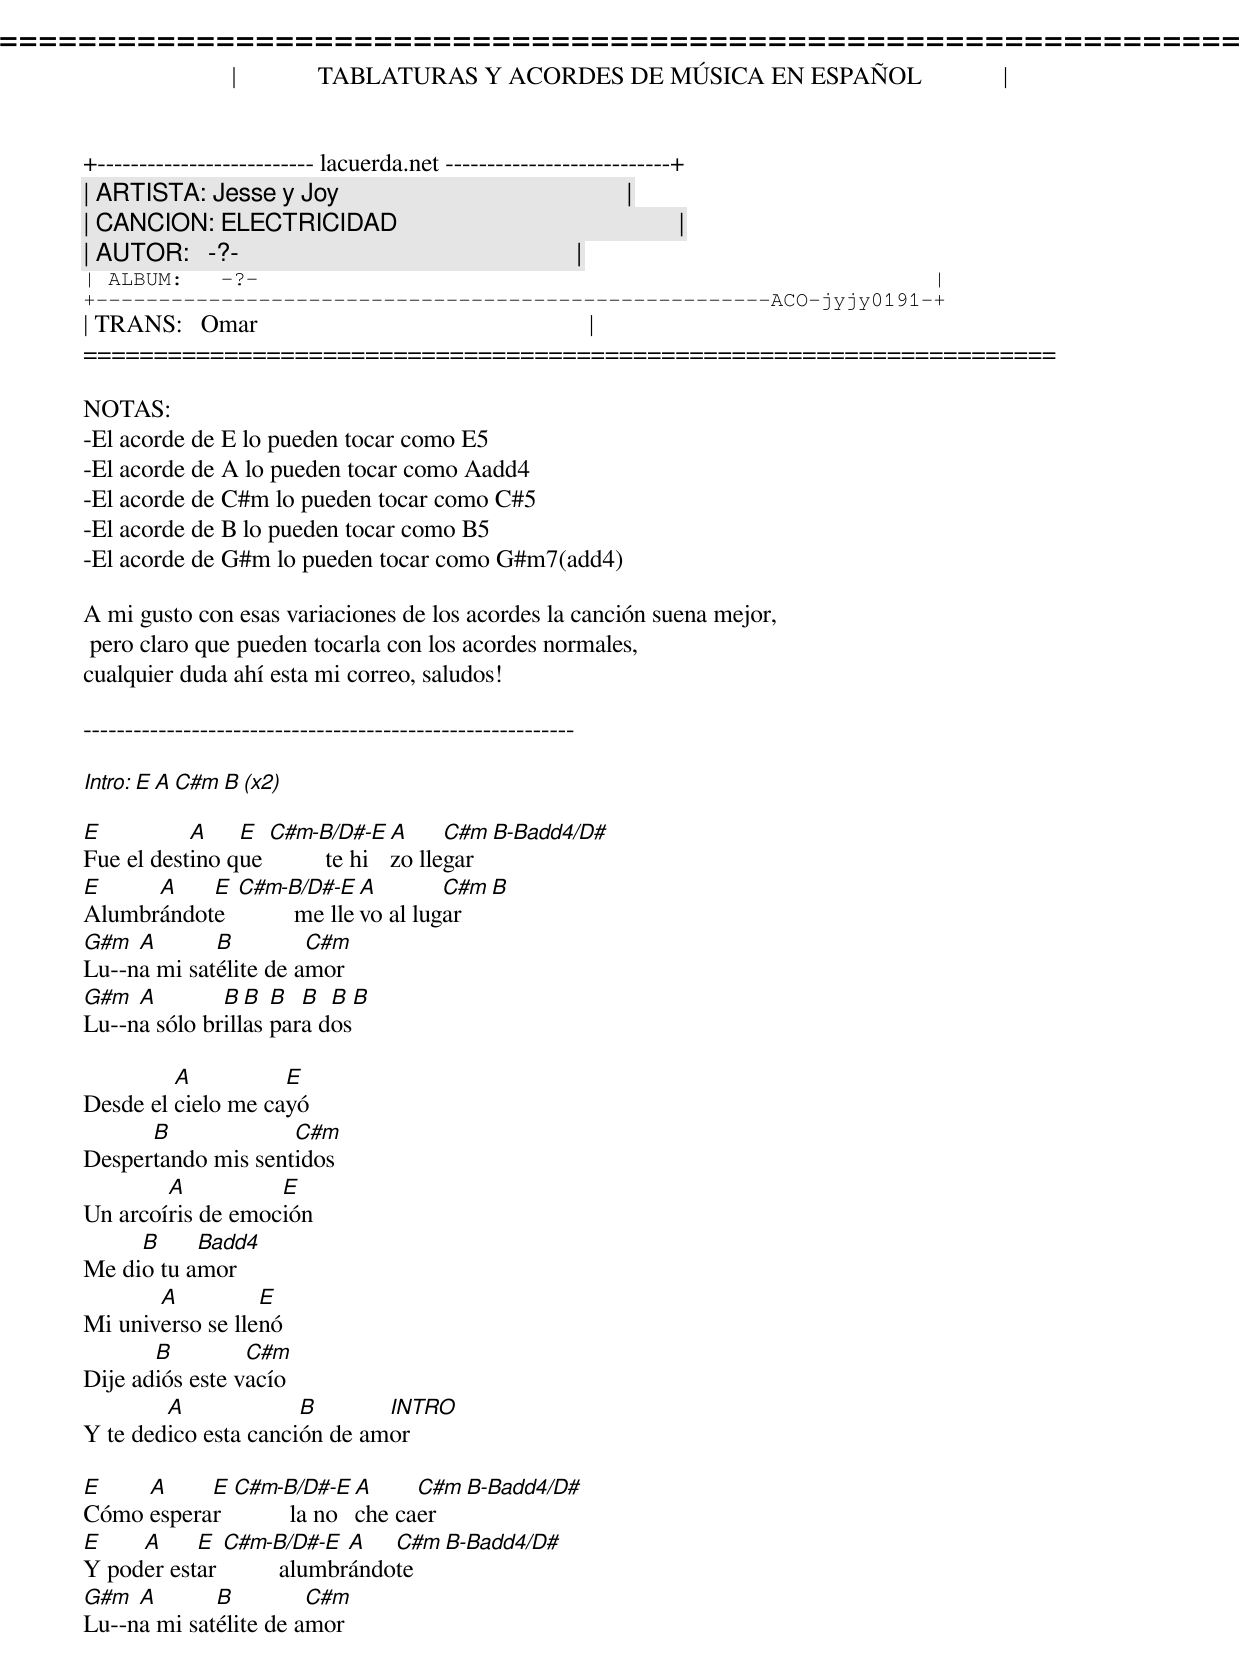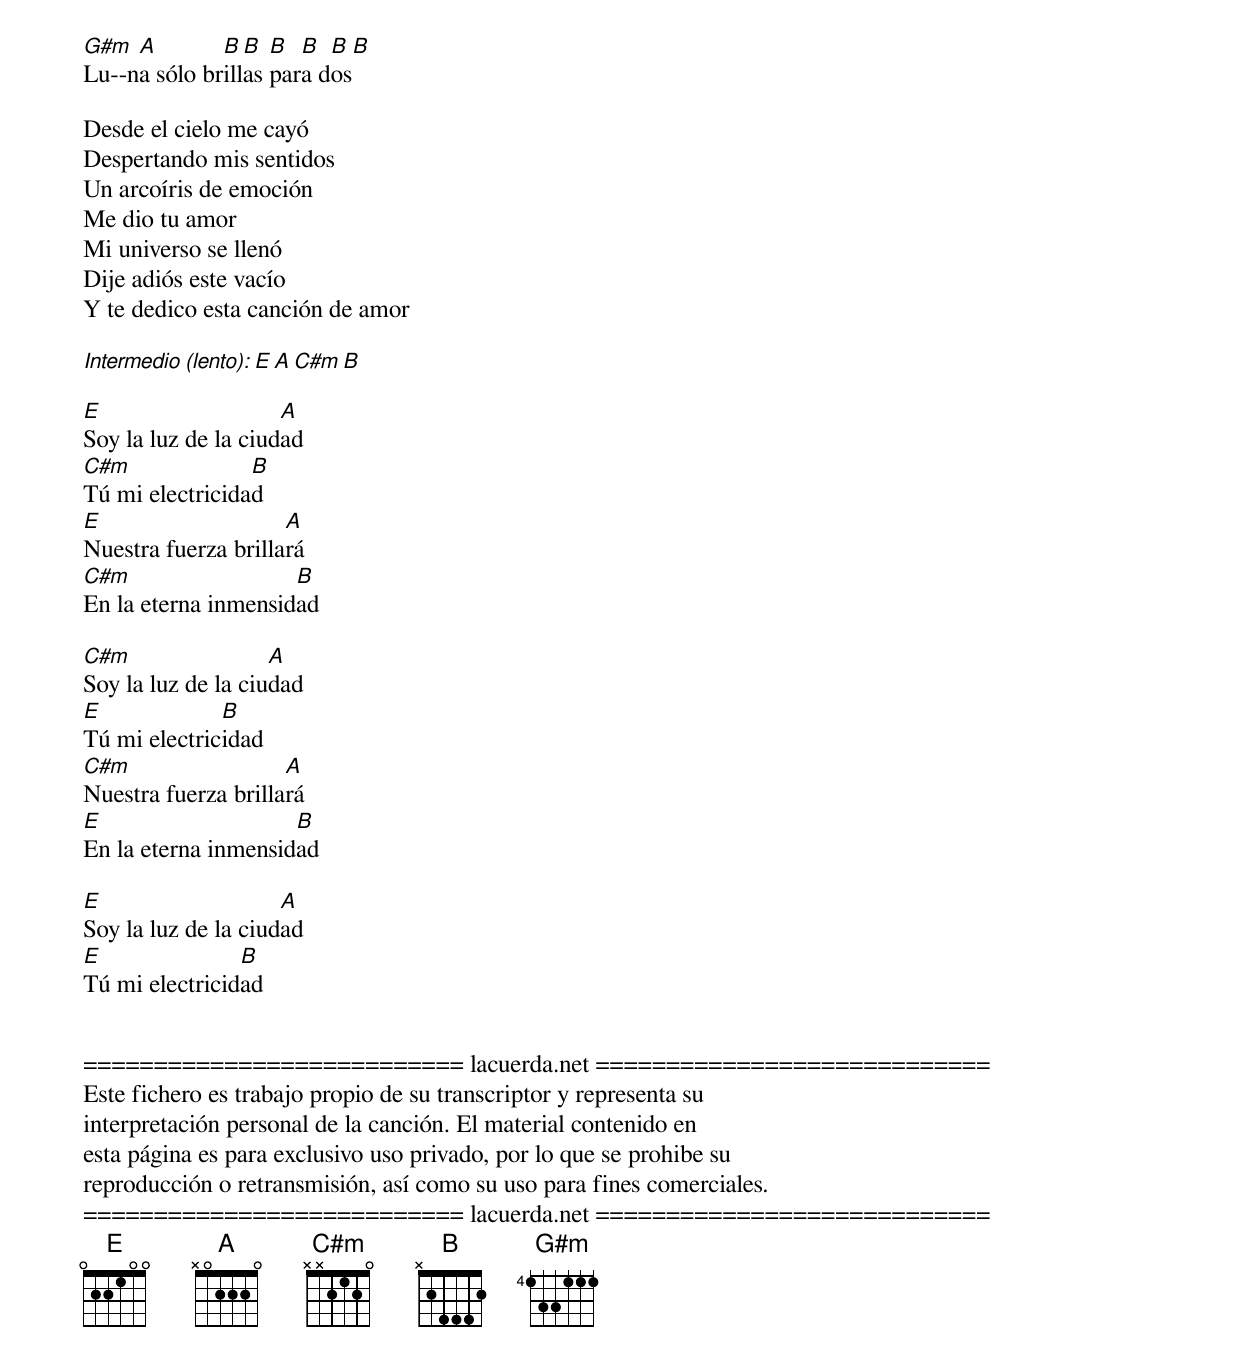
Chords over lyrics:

=====================================================================
|             TABLATURAS Y ACORDES DE MÚSICA EN ESPAÑOL             |
+-------------------------- lacuerda.net ---------------------------+
| ARTISTA: Jesse y Joy                                              |
| CANCION: ELECTRICIDAD                                             |
| AUTOR:   -?-                                                      |
| ALBUM:   -?-                                                      |
+------------------------------------------------------ACO-jyjy0191-+
| TRANS:   Omar                                                     |
=====================================================================

NOTAS:
-El acorde de E lo pueden tocar como E5
-El acorde de A lo pueden tocar como Aadd4
-El acorde de C#m lo pueden tocar como C#5
-El acorde de B lo pueden tocar como B5
-El acorde de G#m lo pueden tocar como G#m7(add4)

A mi gusto con esas variaciones de los acordes la canción suena mejor,
 pero claro que pueden tocarla con los acordes normales,
cualquier duda ahí esta mi correo, saludos!

-----------------------------------------------------------

Intro: E A C#m B (x2)

E          A    E  C#m-B/D#-E    A     C#m B-Badd4/D#
Fue el destino que          te hizo llegar
E     A    E  C#m-B/D#-E     A        C#m B
Alumbrándote           me llevo al lugar
G#m  A       B         C#m
Lu--na mi satélite de amor
G#m  A        B  B  B  B  B B
Lu--na sólo brillas para dos

         A          E
Desde el cielo me cayó
      B             C#m
Despertando mis sentidos
        A          E
Un arcoíris de emoción
     B     Badd4
Me dio tu amor
       A          E
Mi universo se llenó
       B         C#m
Dije adiós este vacío
        A             B       INTRO
Y te dedico esta canción de amor

E    A     E  C#m-B/D#-E    A     C#m B-Badd4/D#
Cómo esperar           la noche caer
E    A     E  C#m-B/D#-E     A   C#m B-Badd4/D#
Y poder estar          alumbrándote
G#m  A       B         C#m
Lu--na mi satélite de amor
G#m  A        B  B  B  B  B B
Lu--na sólo brillas para dos

Desde el cielo me cayó
Despertando mis sentidos
Un arcoíris de emoción
Me dio tu amor
Mi universo se llenó
Dije adiós este vacío
Y te dedico esta canción de amor

Intermedio (lento): E A C#m B

E                    A
Soy la luz de la ciudad
C#m              B
Tú mi electricidad
E                    A
Nuestra fuerza brillará
C#m                  B
En la eterna inmensidad

C#m                 A
Soy la luz de la ciudad
E             B
Tú mi electricidad
C#m                  A
Nuestra fuerza brillará
E                    B
En la eterna inmensidad

E                    A
Soy la luz de la ciudad
E               B
Tú mi electricidad


=========================== lacuerda.net ============================
Este fichero es trabajo propio de su transcriptor y representa su
interpretación personal de la canción. El material contenido en
esta página es para exclusivo uso privado, por lo que se prohibe su
reproducción o retransmisión, así como su uso para fines comerciales.
=========================== lacuerda.net ============================
